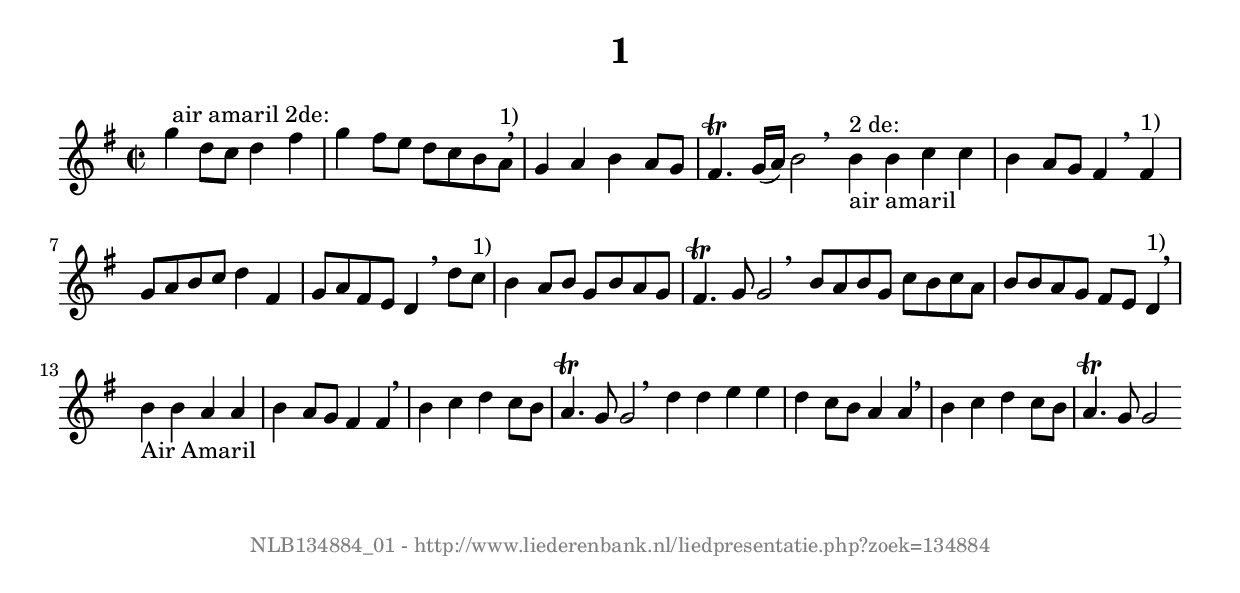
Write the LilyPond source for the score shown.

%
% produced by wce2krn 1.64 (7 June 2014)
%
\version"2.16"
#(append! paper-alist '(("long" . (cons (* 210 mm) (* 2000 mm)))))
#(set-default-paper-size "long")
sb = {\breathe}
mBreak = {\breathe }
bBreak = {\breathe }
x = {\once\override NoteHead #'style = #'cross }
gl=\glissando
itime={\override Staff.TimeSignature #'stencil = ##f }
ficta = {\once\set suggestAccidentals = ##t}
fine = {\once\override Score.RehearsalMark #'self-alignment-X = #1 \mark \markup {\italic{Fine}}}
dc = {\once\override Score.RehearsalMark #'self-alignment-X = #1 \mark \markup {\italic{D.C.}}}
dcf = {\once\override Score.RehearsalMark #'self-alignment-X = #1 \mark \markup {\italic{D.C. al Fine}}}
dcc = {\once\override Score.RehearsalMark #'self-alignment-X = #1 \mark \markup {\italic{D.C. al Coda}}}
ds = {\once\override Score.RehearsalMark #'self-alignment-X = #1 \mark \markup {\italic{D.S.}}}
dsf = {\once\override Score.RehearsalMark #'self-alignment-X = #1 \mark \markup {\italic{D.S. al Fine}}}
dsc = {\once\override Score.RehearsalMark #'self-alignment-X = #1 \mark \markup {\italic{D.S. al Coda}}}
pv = {\set Score.repeatCommands = #'((volta "1"))}
sv = {\set Score.repeatCommands = #'((volta "2"))}
tv = {\set Score.repeatCommands = #'((volta "3"))}
qv = {\set Score.repeatCommands = #'((volta "4"))}
xv = {\set Score.repeatCommands = #'((volta #f))}
\header{ tagline = ""
title = "1"
}
\score {{
\key g \major
\relative g'
{
\set melismaBusyProperties = #'()
\time 2/2
\tempo 4=120
\override Score.MetronomeMark #'transparent = ##t
\override Score.RehearsalMark #'break-visibility = #(vector #t #t #f)
g'4 ^" air amaril 2de:" d8 c d4 fis g fis8 e d c b a ^"1)" \sb g4 a b a8 g fis4. ^\trill g16(a) b2 \bar ":|:" \bBreak
b4 ^"2 de:" _"air amaril" b c c b a8 g fis4 \sb fis ^"1)" g8 a b c d4 fis, g8 a fis e d4 \sb d'8 c ^"1)" b4 a8 b g b a g fis4. ^\trill g8 g2 \bar ":|:" \bBreak
b8 a b g c b c a b b a g fis e d4 ^"1)" \sb b' _"Air Amaril" b a a b a8 g fis4 fis \sb b c d c8 b a4. ^\trill g8 g2 \bar ":|:" \bBreak
d'4 d e e d c8 b a4 a \sb b c d c8 b a4. \trill g8 g2 \bar ":|"
 }}
 \midi { }
 \layout {
            indent = 0.0\cm
}
}
\markup { \vspace #0 } \markup { \with-color #grey \fill-line { \center-column { \smaller "NLB134884_01 - http://www.liederenbank.nl/liedpresentatie.php?zoek=134884" } } }
